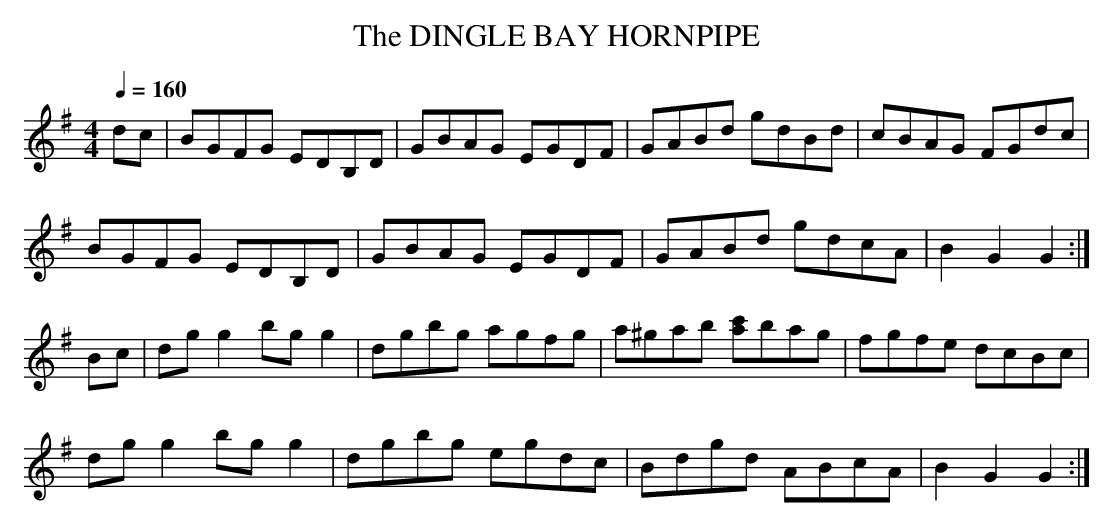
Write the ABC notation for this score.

X:1
T:DINGLE BAY HORNPIPE, The
Q:1/4=160
L:1/8
M:4/4
K:G
dc|BGFG EDB,D|GBAG EGDF|GABd gdBd|cBAG FGdc|
BGFG EDB,D|GBAG EGDF|GABd gdcA|B2 G2 G2:|
Bc|dg g2 bg g2|dgbg agfg|a^gab [ac']bag|fgfe dcBc|
dg g2 bg g2|dgbg egdc|Bdgd ABcA|B2 G2 G2:|
